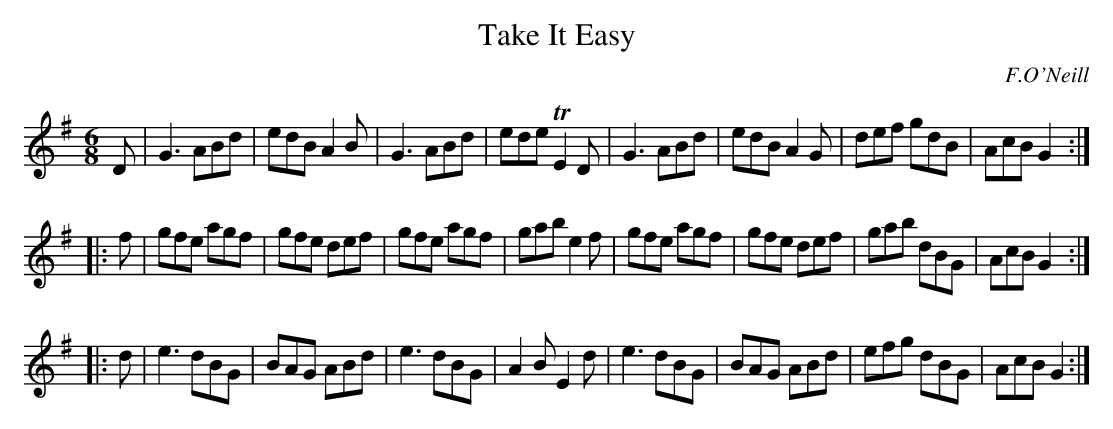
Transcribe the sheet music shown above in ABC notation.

X:1
T: Take It Easy
O: F.O'Neill
M: 6/8
L: 1/8
K: G
D |\
G3 ABd | edB A2B | G3 ABd | ede TE2D |\
G3 ABd | edB A2G | def gdB | AcB G2 :|
|: f |\
gfe agf | gfe def | gfe agf | gab e2f |\
gfe agf | gfe def | gab dBG | AcB G2 :|
|: d |\
e3 dBG | BAG ABd | e3 dBG | A2B E2d |\
e3 dBG | BAG ABd | efg dBG | AcB G2 :|
